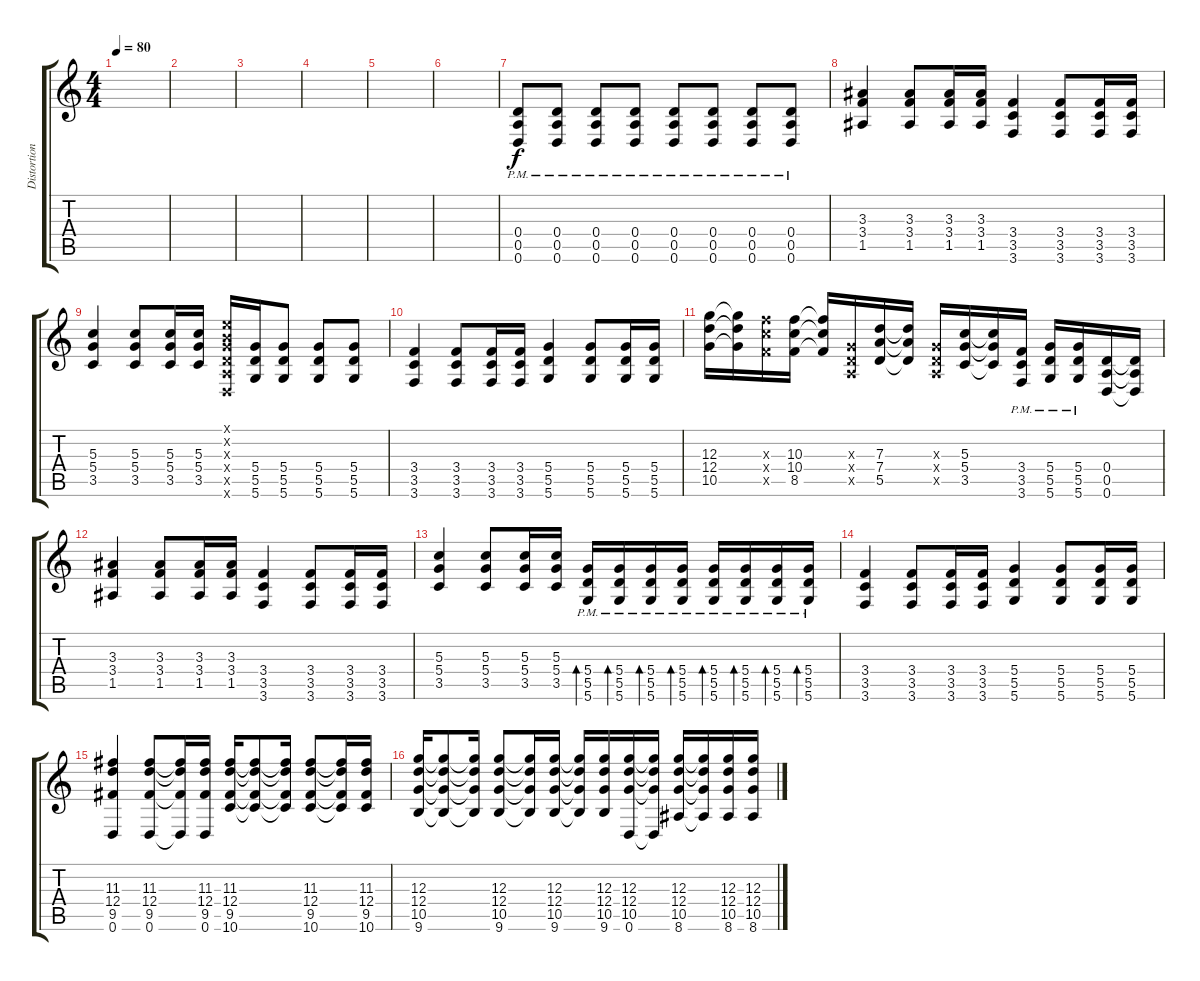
\track ("Distortion guitar" "Distortion") {instrument distortionguitar}
\staff {score tabs}
\tuning (E4 B3 G3 D3 A2 D2) {hide}
\ts (4 4)
\tempo 80
\clef g2
\ks c
|
|
|
|
|
|
(0.4{pm} 0.5{pm} 0.6{pm}).8 (0.4{pm} 0.5{pm} 0.6{pm}).8 (0.4{pm} 0.5{pm} 0.6{pm}).8 (0.4{pm} 0.5{pm} 0.6{pm}).8 (0.4{pm} 0.5{pm} 0.6{pm}).8 (0.4{pm} 0.5{pm} 0.6{pm}).8 (0.4{pm} 0.5{pm} 0.6{pm}).8 (0.4{pm} 0.5{pm} 0.6{pm}).8 |
(3.3 3.4 1.5).4 (3.3 3.4 1.5).8 (3.3 3.4 1.5).16 (3.3 3.4 1.5).16 (3.4 3.5 3.6).4 (3.4 3.5 3.6).8 (3.4 3.5 3.6).16 (3.4 3.5 3.6).16 |
(5.3 5.4 3.5).4 (5.3 5.4 3.5).8 (5.3 5.4 3.5).16 (5.3 5.4 3.5).16 (0.1{x} 0.2{x} 0.3{x} 0.4{x} 0.5{x} 0.6{x}).16 (5.4 5.5 5.6).16 (5.4 5.5 5.6).8 (5.4 5.5 5.6).8 (5.4 5.5 5.6).8 |
(3.4 3.5 3.6).4 (3.4 3.5 3.6).8 (3.4 3.5 3.6).16 (3.4 3.5 3.6).16 (5.4 5.5 5.6).4 (5.4 5.5 5.6).8 (5.4 5.5 5.6).16 (5.4 5.5 5.6).16 |
(12.3 12.4 10.5).16 (12.3{t} 12.4{t} 10.5{t}).16 (10.3{x} 10.4{x} 8.5{x}).16 (10.3 10.4 8.5).16 (10.3{t} 10.4{t} 8.5{t}).16 (0.3{x} 0.4{x} 0.5{x}).16 (7.3 7.4 5.5).16 (7.3{t} 7.4{t} 5.5{t}).16 (0.3{x} 0.4{x} 0.5{x}).16 (5.3 5.4 3.5).16 (5.3{t} 5.4{t} 3.5{t}).16 (3.4{pm} 3.5{pm} 3.6{pm}).16 (5.4{pm} 5.5{pm} 5.6{pm}).16 (5.4{pm} 5.5{pm} 5.6{pm}).16 (0.4 0.5 0.6).16 (0.4{t} 0.5{t} 0.6{t}).16 |
(3.3 3.4 1.5).4 (3.3 3.4 1.5).8 (3.3 3.4 1.5).16 (3.3 3.4 1.5).16 (3.4 3.5 3.6).4 (3.4 3.5 3.6).8 (3.4 3.5 3.6).16 (3.4 3.5 3.6).16 |
(5.3 5.4 3.5).4 (5.3 5.4 3.5).8 (5.3 5.4 3.5).16 (5.3 5.4 3.5).16 (5.4{pm} 5.5{pm} 5.6{pm}).16{bd 30} (5.4{pm} 5.5{pm} 5.6{pm}).16{bd 30} (5.4{pm} 5.5{pm} 5.6{pm}).16{bd 30} (5.4{pm} 5.5{pm} 5.6{pm}).16{bd 30} (5.4{pm} 5.5{pm} 5.6{pm}).16{bd 30} (5.4{pm} 5.5{pm} 5.6{pm}).16{bd 30} (5.4{pm} 5.5{pm} 5.6{pm}).16{bd 30} (5.4{pm} 5.5{pm} 5.6{pm}).16{bd 30} |
(3.4 3.5 3.6).4 (3.4 3.5 3.6).8 (3.4 3.5 3.6).16 (3.4 3.5 3.6).16 (5.4 5.5 5.6).4 (5.4 5.5 5.6).8 (5.4 5.5 5.6).16 (5.4 5.5 5.6).16 |
(11.3 12.4 9.5 0.6).4 (11.3 12.4 9.5 0.6).8 (11.3{t} 12.4{t} 9.5{t} 0.6{t}).16 (11.3 12.4 9.5 0.6).16 (11.3 12.4 9.5 10.6).16 (11.3{t} 12.4{t} 9.5{t} 10.6{t}).8 (11.3{t} 12.4{t} 9.5{t} 10.6{t}).16 (11.3 12.4 9.5 10.6).8 (11.3{t} 12.4{t} 9.5{t} 10.6{t}).16 (11.3 12.4 9.5 10.6).16 |
(12.3 12.4 10.5 9.6).16 (12.3{t} 12.4{t} 10.5{t} 9.6{t}).8 (12.3{t} 12.4{t} 10.5{t} 9.6{t}).16 (12.3 12.4 10.5 9.6).8 (12.3{t} 12.4{t} 10.5{t} 9.6{t}).16 (12.3 12.4 10.5 9.6).16 (12.3{t} 12.4{t} 10.5{t} 9.6{t}).16 (12.3 12.4 10.5 9.6).16 (12.3 12.4 10.5 0.6).16 (12.3{t} 12.4{t} 10.5{t} 0.6{t}).16 (12.3 12.4 10.5 8.6).16 (12.3{t} 12.4{t} 10.5{t} 8.6{t}).16 (12.3 12.4 10.5 8.6).16 (12.3 12.4 10.5 8.6).16
